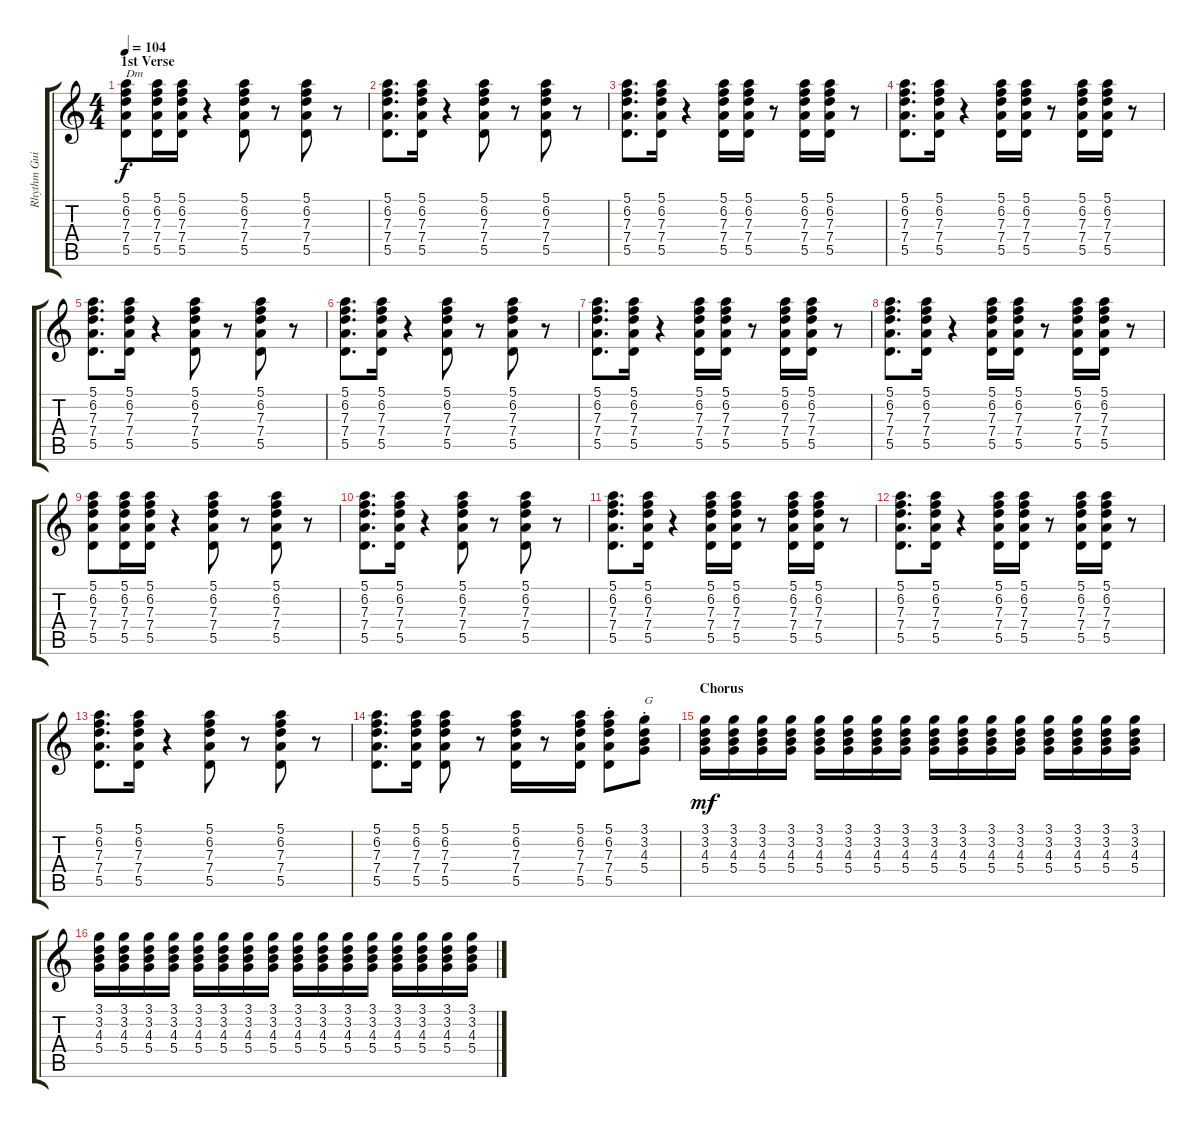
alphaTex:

\track ("Rhythm Guitar 1 ( David Gilmour )" "Rhythm Gui") {instrument electricguitarjazz}
\staff {score tabs}
\tuning (E4 B3 G3 D3 A2 E2) {hide}
\ts (4 4)
\section ("" "1st Verse")
\tempo 104
\clef g2
\ks c
(5.1 6.2 7.3 7.4 5.5).8{txt "Dm" dy f instrument electricguitarjazz} (5.1 6.2 7.3 7.4 5.5).16 (5.1 6.2 7.3 7.4 5.5).16 r.4 (5.1 6.2 7.3 7.4 5.5).8 r.8 (5.1 6.2 7.3 7.4 5.5).8 r.8 |
(5.1 6.2 7.3 7.4 5.5).8{d} (5.1 6.2 7.3 7.4 5.5).16 r.4 (5.1 6.2 7.3 7.4 5.5).8 r.8 (5.1 6.2 7.3 7.4 5.5).8 r.8 |
(5.1 6.2 7.3 7.4 5.5).8{d} (5.1 6.2 7.3 7.4 5.5).16 r.4 (5.1 6.2 7.3 7.4 5.5).16 (5.1 6.2 7.3 7.4 5.5).16 r.8 (5.1 6.2 7.3 7.4 5.5).16 (5.1 6.2 7.3 7.4 5.5).16 r.8 |
(5.1 6.2 7.3 7.4 5.5).8{d} (5.1 6.2 7.3 7.4 5.5).16 r.4 (5.1 6.2 7.3 7.4 5.5).16 (5.1 6.2 7.3 7.4 5.5).16 r.8 (5.1 6.2 7.3 7.4 5.5).16 (5.1 6.2 7.3 7.4 5.5).16 r.8 |
(5.1 6.2 7.3 7.4 5.5).8{d} (5.1 6.2 7.3 7.4 5.5).16 r.4 (5.1 6.2 7.3 7.4 5.5).8 r.8 (5.1 6.2 7.3 7.4 5.5).8 r.8 |
(5.1 6.2 7.3 7.4 5.5).8{d} (5.1 6.2 7.3 7.4 5.5).16 r.4 (5.1 6.2 7.3 7.4 5.5).8 r.8 (5.1 6.2 7.3 7.4 5.5).8 r.8 |
(5.1 6.2 7.3 7.4 5.5).8{d} (5.1 6.2 7.3 7.4 5.5).16 r.4 (5.1 6.2 7.3 7.4 5.5).16 (5.1 6.2 7.3 7.4 5.5).16 r.8 (5.1 6.2 7.3 7.4 5.5).16 (5.1 6.2 7.3 7.4 5.5).16 r.8 |
(5.1 6.2 7.3 7.4 5.5).8{d} (5.1 6.2 7.3 7.4 5.5).16 r.4 (5.1 6.2 7.3 7.4 5.5).16 (5.1 6.2 7.3 7.4 5.5).16 r.8 (5.1 6.2 7.3 7.4 5.5).16 (5.1 6.2 7.3 7.4 5.5).16 r.8 |
(5.1 6.2 7.3 7.4 5.5).8 (5.1 6.2 7.3 7.4 5.5).16 (5.1 6.2 7.3 7.4 5.5).16 r.4 (5.1 6.2 7.3 7.4 5.5).8 r.8 (5.1 6.2 7.3 7.4 5.5).8 r.8 |
(5.1 6.2 7.3 7.4 5.5).8{d} (5.1 6.2 7.3 7.4 5.5).16 r.4 (5.1 6.2 7.3 7.4 5.5).8 r.8 (5.1 6.2 7.3 7.4 5.5).8 r.8 |
(5.1 6.2 7.3 7.4 5.5).8{d} (5.1 6.2 7.3 7.4 5.5).16 r.4 (5.1 6.2 7.3 7.4 5.5).16 (5.1 6.2 7.3 7.4 5.5).16 r.8 (5.1 6.2 7.3 7.4 5.5).16 (5.1 6.2 7.3 7.4 5.5).16 r.8 |
(5.1 6.2 7.3 7.4 5.5).8{d} (5.1 6.2 7.3 7.4 5.5).16 r.4 (5.1 6.2 7.3 7.4 5.5).16 (5.1 6.2 7.3 7.4 5.5).16 r.8 (5.1 6.2 7.3 7.4 5.5).16 (5.1 6.2 7.3 7.4 5.5).16 r.8 |
(5.1 6.2 7.3 7.4 5.5).8{d} (5.1 6.2 7.3 7.4 5.5).16 r.4 (5.1 6.2 7.3 7.4 5.5).8 r.8 (5.1 6.2 7.3 7.4 5.5).8 r.8 |
(5.1 6.2 7.3 7.4 5.5).8{d} (5.1 6.2 7.3 7.4 5.5).16 (5.1 6.2 7.3 7.4 5.5).8 r.8 (5.1 6.2 7.3 7.4 5.5).16 r.8 (5.1 6.2 7.3 7.4 5.5).16 (5.1{st} 6.2{st} 7.3{st} 7.4{st} 5.5{st}).8 (3.1{st} 3.2{st} 4.3{st} 5.4{st}).8{txt "G"} |
\section ("" "Chorus")
(3.1 3.2 4.3 5.4).16{dy mf} (3.1 3.2 4.3 5.4).16 (3.1 3.2 4.3 5.4).16 (3.1 3.2 4.3 5.4).16 (3.1 3.2 4.3 5.4).16 (3.1 3.2 4.3 5.4).16 (3.1 3.2 4.3 5.4).16 (3.1 3.2 4.3 5.4).16 (3.1 3.2 4.3 5.4).16 (3.1 3.2 4.3 5.4).16 (3.1 3.2 4.3 5.4).16 (3.1 3.2 4.3 5.4).16 (3.1 3.2 4.3 5.4).16 (3.1 3.2 4.3 5.4).16 (3.1 3.2 4.3 5.4).16 (3.1 3.2 4.3 5.4).16 |
(3.1 3.2 4.3 5.4).16 (3.1 3.2 4.3 5.4).16 (3.1 3.2 4.3 5.4).16 (3.1 3.2 4.3 5.4).16 (3.1 3.2 4.3 5.4).16 (3.1 3.2 4.3 5.4).16 (3.1 3.2 4.3 5.4).16 (3.1 3.2 4.3 5.4).16 (3.1 3.2 4.3 5.4).16 (3.1 3.2 4.3 5.4).16 (3.1 3.2 4.3 5.4).16 (3.1 3.2 4.3 5.4).16 (3.1 3.2 4.3 5.4).16 (3.1 3.2 4.3 5.4).16 (3.1 3.2 4.3 5.4).16 (3.1 3.2 4.3 5.4).16
